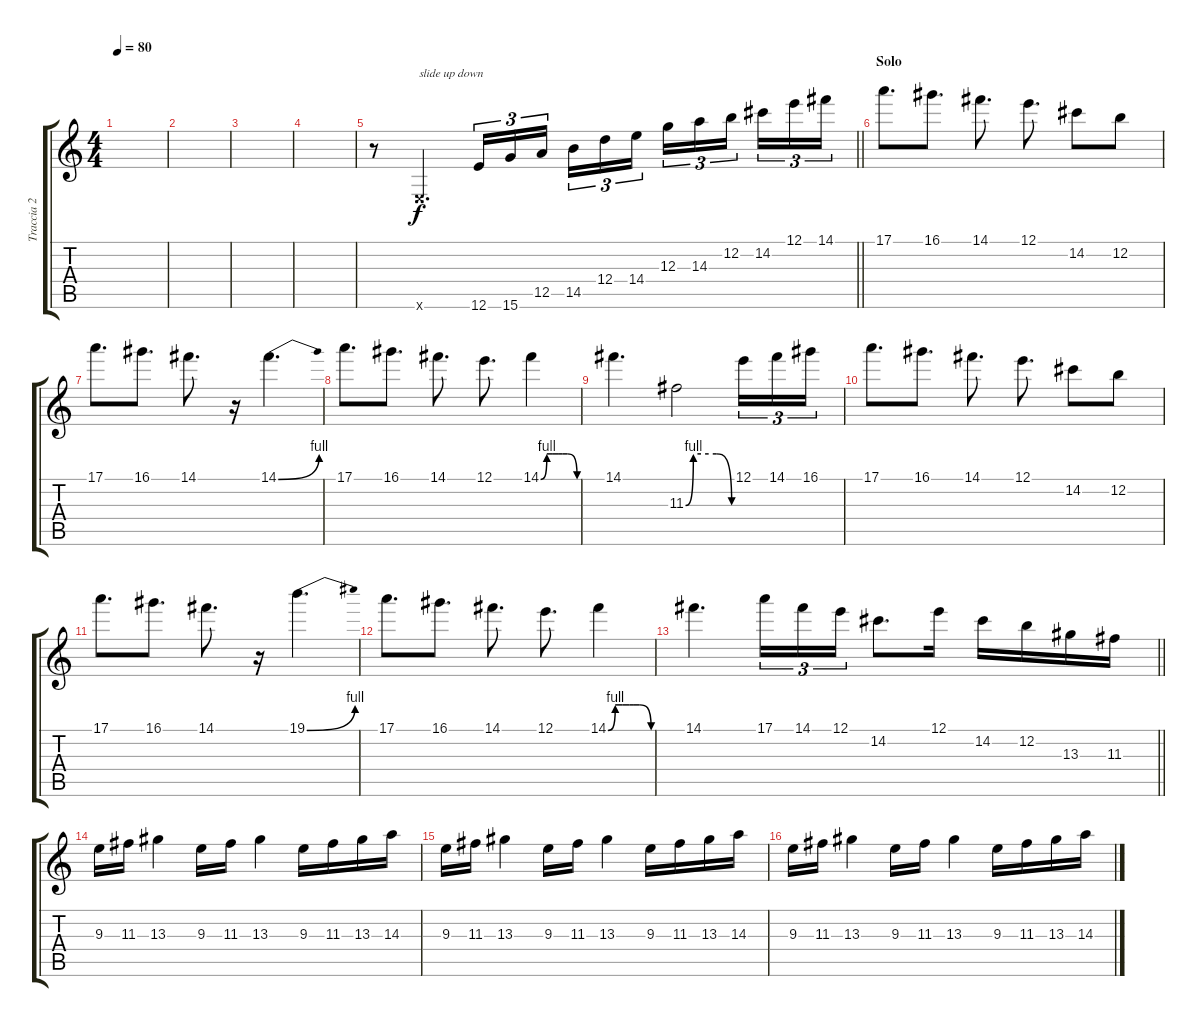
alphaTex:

\track ("Traccia 2" "Traccia 2") {instrument distortionguitar}
\staff {score tabs}
\tuning (E4 B3 G3 D3 A2 E2) {hide}
\ts (4 4)
\tempo 80
\clef g2
\ks c
|
|
|
|
\barLineRight lightlight
r.8 0.6{x}.4{d txt "slide up down"} 12.6.16{tu (3 2)} 15.6.16{tu (3 2)} 12.5.16{tu (3 2) beam splitsecondary} 14.5.16{tu (3 2)} 12.4.16{tu (3 2)} 14.4.16{tu (3 2)} 12.3.16{tu (3 2)} 14.3.16{tu (3 2)} 12.2.16{tu (3 2) beam splitsecondary} 14.2.16{tu (3 2)} 12.1.16{tu (3 2)} 14.1.16{tu (3 2)} |
\section ("" "Solo")
17.1.8{d} 16.1.8{d} 14.1.8{d} 12.1.8{d} 14.2.8 12.2.8 |
17.1.8{d} 16.1.8{d} 14.1.8{d} r.16 14.1{be (bend 0 0 60 4)}.4{d} |
17.1.8{d} 16.1.8{d} 14.1.8{d} 12.1.8{d} 14.1{be (custom 0 0 10 4 20 4 30 4 36 4 44 4 60 0)}.4 |
14.1.4{d} 11.3{be (custom 0 0 10 4 20 4 30 4 40 4 60 0)}.2 12.1.16{tu (3 2)} 14.1.16{tu (3 2)} 16.1.16{tu (3 2)} |
17.1.8{d} 16.1.8{d} 14.1.8{d} 12.1.8{d} 14.2.8 12.2.8 |
17.1.8{d} 16.1.8{d} 14.1.8{d} r.16 19.1{be (bend 0 0 60 4)}.4{d} |
17.1.8{d} 16.1.8{d} 14.1.8{d} 12.1.8{d} 14.1{be (custom 0 0 10 4 20 4 30 4 36 4 44 4 60 0)}.4 |
\barLineRight lightlight
14.1.4{d} 17.1.16{tu (3 2)} 14.1.16{tu (3 2)} 12.1.16{tu (3 2)} 14.2.8{d} 12.1.16 14.2.16 12.2.16 13.3.16 11.3.16 |
9.3.16 11.3.16 13.3.4 9.3.16 11.3.16 13.3.4 9.3.16 11.3.16 13.3.16 14.3.16 |
9.3.16 11.3.16 13.3.4 9.3.16 11.3.16 13.3.4 9.3.16 11.3.16 13.3.16 14.3.16 |
9.3.16 11.3.16 13.3.4 9.3.16 11.3.16 13.3.4 9.3.16 11.3.16 13.3.16 14.3.16
